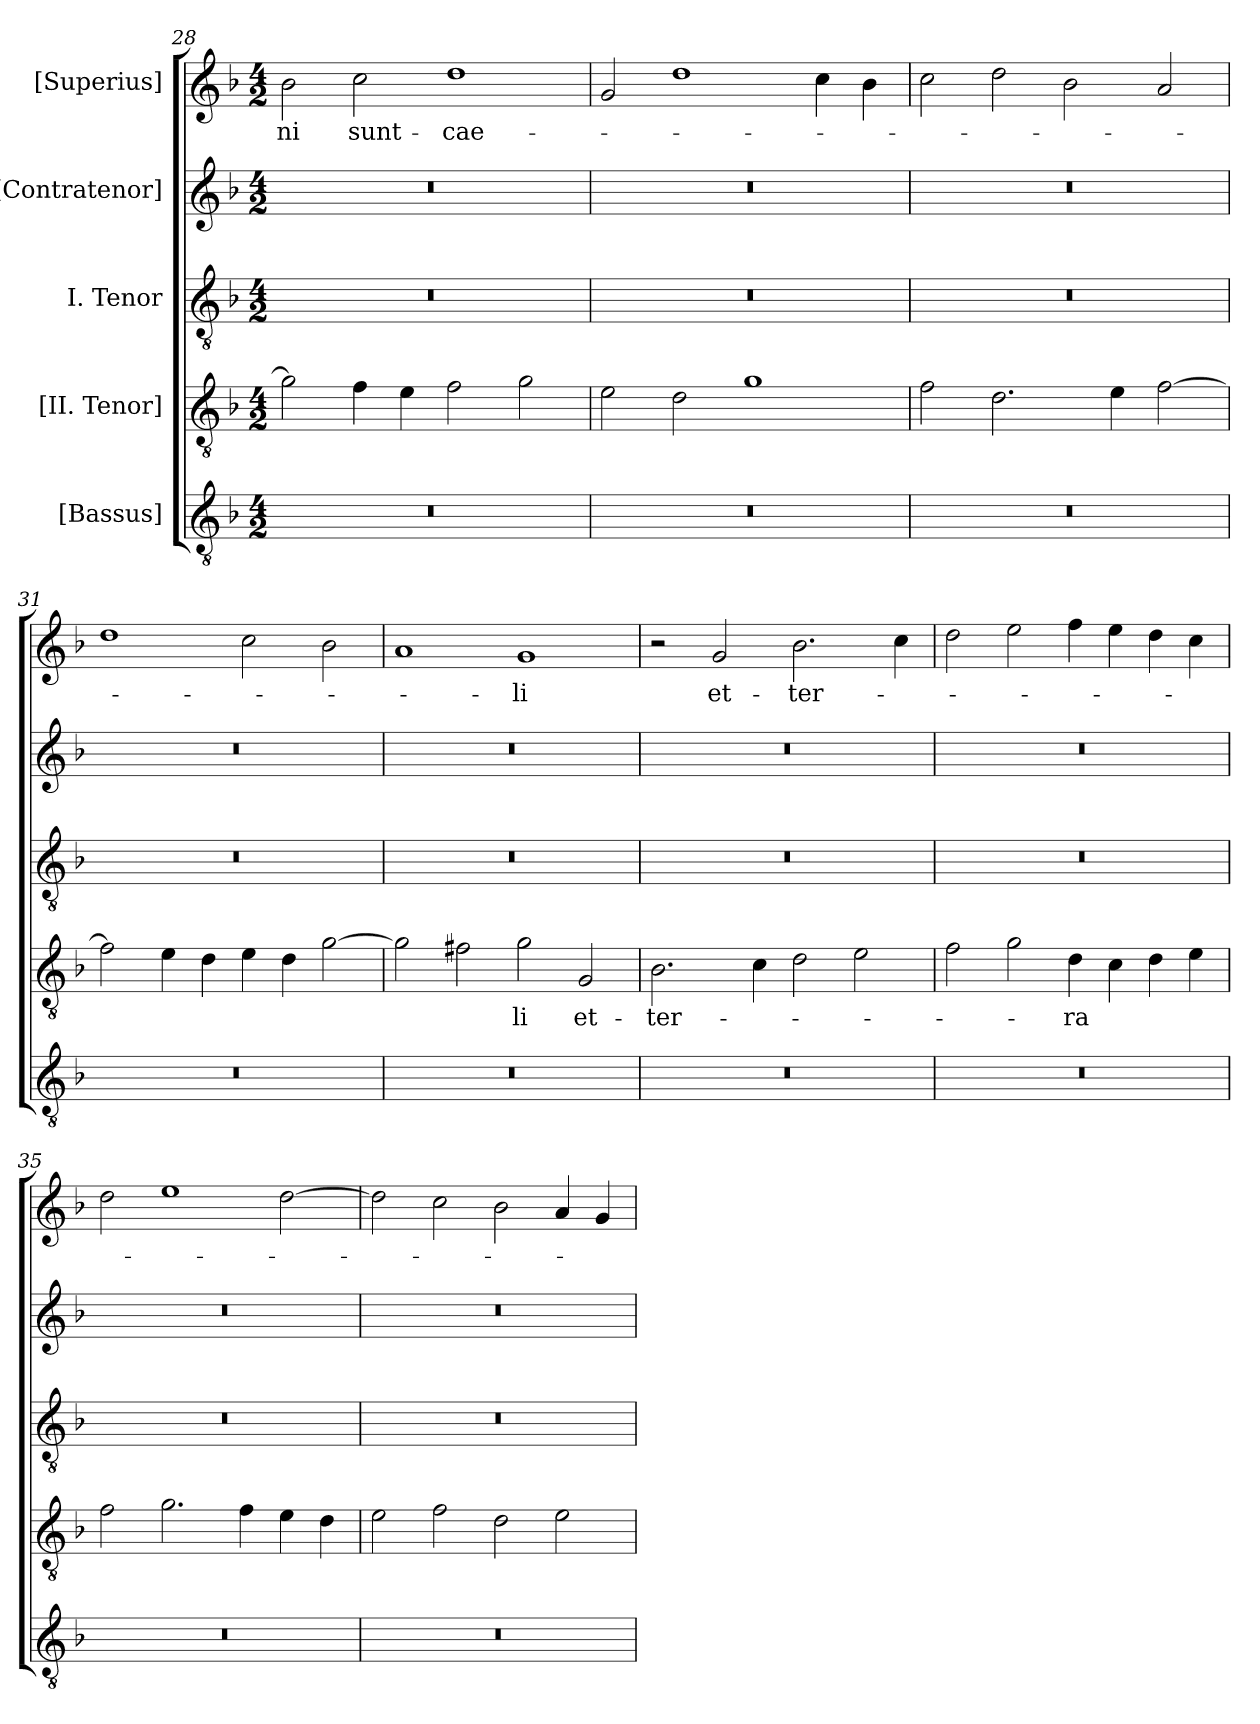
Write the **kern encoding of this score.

**kern	**kern	**text	**kern	**kern	**kern	**text
*part5	*part4	*part4	*part3	*part2	*part1	*part1
*staff5	*staff4	*staff4	*staff3	*staff2	*staff1	*staff1
*I"[Bassus]	*I"[II. Tenor]	*	*I"I. Tenor	*I"[Contratenor]	*I"[Superius]	*
*clefGv2	*clefGv2	*	*clefGv2	*clefG2	*clefG2	*
*k[b-]	*k[b-]	*	*k[b-]	*k[b-]	*k[b-]	*
*M4/2	*M4/2	*	*M4/2	*M4/2	*M4/2	*
=28	=28	=28	=28	=28	=28	=28
0r	2g\]	.	0r	0r	2b-\	-ni
.	4f\	.	.	.	2cc\	sunt-
.	4e\	.	.	.	.	.
.	2f\	.	.	.	1dd\	cae-
.	2g\	.	.	.	.	.
=29	=29	=29	=29	=29	=29	=29
0r	2e\	.	0r	0r	2g/	.
.	2d\	.	.	.	1dd\	.
.	1g\	.	.	.	.	.
.	.	.	.	.	4cc\	.
.	.	.	.	.	4b-\	.
=30	=30	=30	=30	=30	=30	=30
0r	2f\	.	0r	0r	2cc\	.
.	2.d\	.	.	.	2dd\	.
.	.	.	.	.	2b-\	.
.	4e\	.	.	.	.	.
.	[2f\	.	.	.	2a/	.
=31	=31	=31	=31	=31	=31	=31
0r	2f\]	.	0r	0r	1dd\	.
.	4e\	.	.	.	.	.
.	4d\	.	.	.	.	.
.	4e\	.	.	.	2cc\	.
.	4d\	.	.	.	.	.
.	[2g\	.	.	.	2b-\	.
=32	=32	=32	=32	=32	=32	=32
0r	2g\]	.	0r	0r	1a/	.
.	2f#X\	.	.	.	.	.
.	2g\	-li	.	.	1g/	-li
.	2G/	et-	.	.	.	.
=33	=33	=33	=33	=33	=33	=33
0r	2.B-\	ter-	0r	0r	2r	.
.	.	.	.	.	2g/	et-
.	4c\	.	.	.	.	.
.	2d\	.	.	.	2.b-\	ter-
.	2e\	.	.	.	.	.
.	.	.	.	.	4cc\	.
=34	=34	=34	=34	=34	=34	=34
0r	2f\	.	0r	0r	2dd\	.
.	2g\	.	.	.	2ee\	.
.	4d\	-ra	.	.	4ff\	.
.	4c\	.	.	.	4ee\	.
.	4d\	.	.	.	4dd\	.
.	4e\	.	.	.	4cc\	.
=35	=35	=35	=35	=35	=35	=35
0r	2f\	.	0r	0r	2dd\	.
.	2.g\	.	.	.	1ee\	.
.	4f\	.	.	.	.	.
.	4e\	.	.	.	[2dd\	.
.	4d\	.	.	.	.	.
=36	=36	=36	=36	=36	=36	=36
0r	2e\	.	0r	0r	2dd\]	.
.	2f\	.	.	.	2cc\	.
.	2d\	.	.	.	2b-\	.
.	2e\	.	.	.	4a/	.
.	.	.	.	.	4g/	.
=	=	=	=	=	=	=
*-	*-	*-	*-	*-	*-	*-
